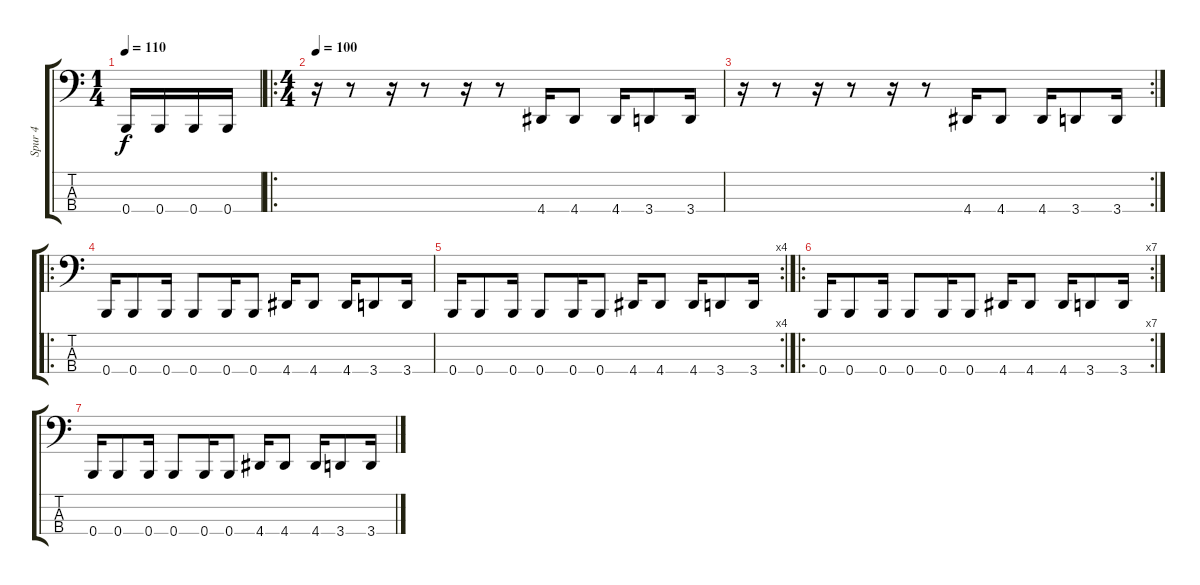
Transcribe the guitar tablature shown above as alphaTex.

\track ("Spur 4" "Spur 4") {instrument electricbassfinger}
\staff {score tabs}
\tuning (E2 B1 Gb1 B0) {hide}
\ts (1 4)
\tempo 110
\clef f4
\ks c
0.4.16{dy f} 0.4.16 0.4.16 0.4.16 |
\ro
\ts (4 4)
\tempo 100
r.16 r.8 r.16 r.8 r.16 r.8 4.4.16 4.4.8 4.4.16 3.4.8 3.4.16 |
\rc 2
r.16 r.8 r.16 r.8 r.16 r.8 4.4.16 4.4.8 4.4.16 3.4.8 3.4.16 |
\ro
0.4.16 0.4.8 0.4.16 0.4.8 0.4.16 0.4.8 4.4.16 4.4.8 4.4.16 3.4.8 3.4.16 |
\rc 4
0.4.16 0.4.8 0.4.16 0.4.8 0.4.16 0.4.8 4.4.16 4.4.8 4.4.16 3.4.8 3.4.16 |
\ro
\rc 7
0.4.16 0.4.8 0.4.16 0.4.8 0.4.16 0.4.8 4.4.16 4.4.8 4.4.16 3.4.8 3.4.16 |
0.4.16 0.4.8 0.4.16 0.4.8 0.4.16 0.4.8 4.4.16 4.4.8 4.4.16 3.4.8 3.4.16
